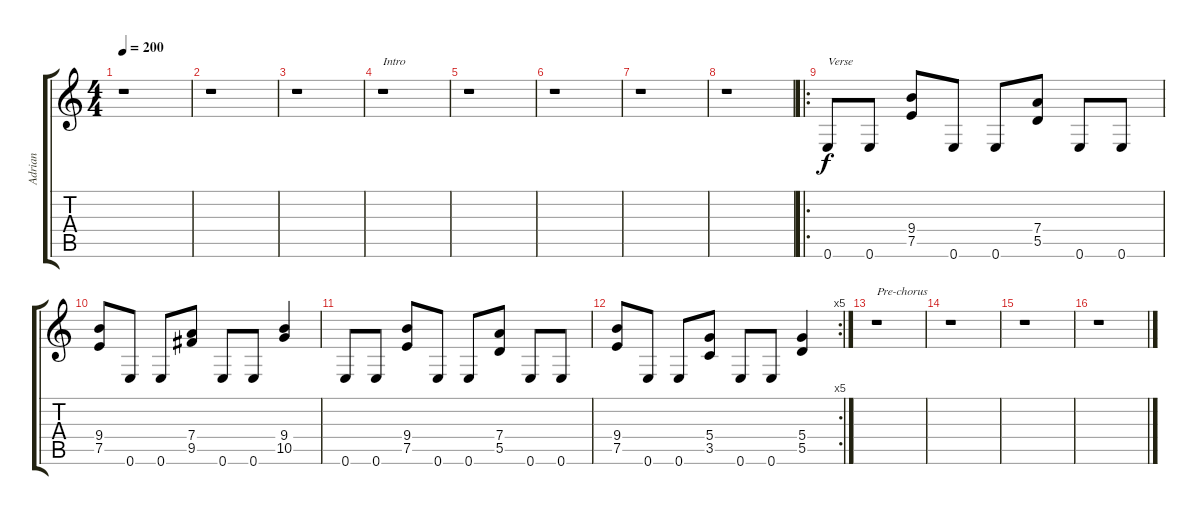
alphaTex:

\track ("Adrian" "Adrian") {instrument distortionguitar}
\staff {score tabs}
\tuning (E4 B3 G3 D3 A2 E2) {hide}
\ts (4 4)
\tempo 200
\clef g2
\ks c
r.1{txt "" dy f instrument distortionguitar} |
r.1 |
r.1 |
r.1{txt "Intro"} |
r.1 |
r.1 |
r.1 |
r.1 |
\ro
0.6.8{txt "Verse"} 0.6.8 (9.4 7.5).8 0.6.8 0.6.8 (7.4 5.5).8 0.6.8 0.6.8 |
(9.4 7.5).8 0.6.8 0.6.8 (7.4 9.5).8 0.6.8 0.6.8 (9.4 10.5).4 |
0.6.8 0.6.8 (9.4 7.5).8 0.6.8 0.6.8 (7.4 5.5).8 0.6.8 0.6.8 |
\rc 5
(9.4 7.5).8 0.6.8 0.6.8 (5.4 3.5).8 0.6.8 0.6.8 (5.4 5.5).4 |
r.1{txt "Pre-chorus"} |
r.1 |
r.1 |
r.1
